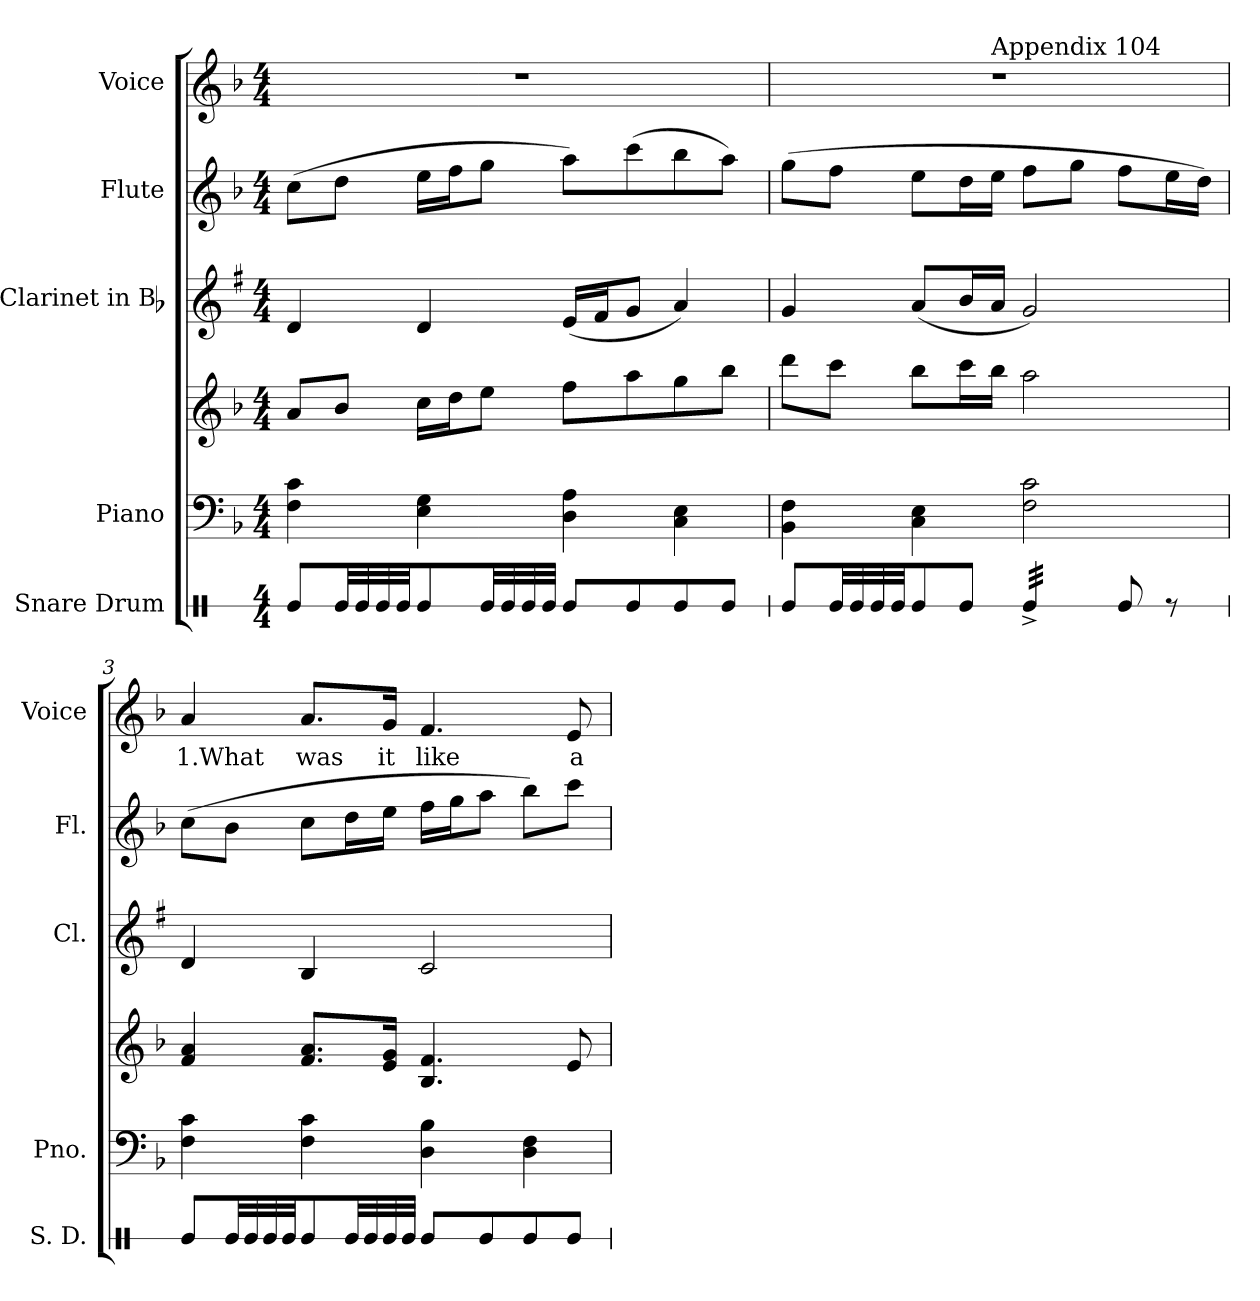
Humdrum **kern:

**kern	**kern	**kern	**kern	**kern	**kern	**text
*part5	*part4	*part4	*part3	*part2	*part1	*part1
*staff6	*staff5	*staff4	*staff3	*staff2	*staff1	*staff1
*I"Snare Drum	*I"Piano	*	*I"Clarinet in Bb	*I"Flute	*I"Voice	*
*I'S. D.	*I'Pno.	*	*I'Cl.	*I'Fl.	*I'Voice	*
!!LO:PB:g=z
*stria1	*	*	*	*	*	*
*clefX	*clefF4	*clefG2	*clefG2	*clefG2	*clefG2	*
*	*	*	*ITrd1c2	*	*	*
*k[]	*k[b-]	*k[b-]	*k[b-]	*k[b-]	*k[b-]	*
*C:	*F:	*F:	*F:	*F:	*F:	*
*M4/4	*M4/4	*M4/4	*M4/4	*M4/4	*M4/4	*
*MM96	*MM96	*MM96	*MM96	*MM96	*MM96	*
=1	=1	=1	=1	=1	=1	=1
8Rei/L	4Fi\ 4ci	8ai/L	4ci/	(8cci\L	1r	.
*tremolo	*	*	*	*	*	*
32Rei/	.	8b-i/J	.	8ddi\J	.	.
32Rei/	.	.	.	.	.	.
32Rei/	.	.	.	.	.	.
32Rei/	.	.	.	.	.	.
*Xtremolo	*	*	*	*	*	*
8Rei/	4Ei\ 4Gi	16cci\LL	4ci/	16eei\LL	.	.
.	.	16ddi\J	.	16ffi\J	.	.
*tremolo	*	*	*	*	*	*
32Rei/	.	8eei\J	.	8ggi\J	.	.
32Rei/	.	.	.	.	.	.
32Rei/	.	.	.	.	.	.
32Rei/JJJ	.	.	.	.	.	.
*Xtremolo	*	*	*	*	*	*
8Rei/L	4Di\ 4Ai	8ffi\L	(16di/LL	8aai\L)	.	.
.	.	.	16ei/J	.	.	.
8Rei/	.	8aai\	8fi/J	(8ccci\	.	.
8Rei/	4Ci\ 4Ei	8ggi\	4gi/)	8bb-i\	.	.
8Rei/J	.	8bb-i\J	.	8aai\J)	.	.
=2	=2	=2	=2	=2	=2	=2
*	*	*	*	*	*^	*
8Rei/L	4BB-i\ 4Fi	8dddi\L	4fi/	(8ggi\L	1r	4..ryy	.
*tremolo	*	*	*	*	*	*	*
32Rei/	.	8ccci\J	.	8ffi\J	.	.	.
32Rei/	.	.	.	.	.	.	.
32Rei/	.	.	.	.	.	.	.
32Rei/	.	.	.	.	.	.	.
*Xtremolo	*	*	*	*	*	*	*
8Rei/	4Ci\ 4Ei	8bb-i\L	(8gi/L	8eei\L	.	.	.
8Rei/J	.	16ccci\L	16ai/L	16ddi\L	.	.	.
!	!	!	!	!	!	!LO:TX:a:t=Appendix 104	!
.	.	16bb-i\JJ	16gi/JJ	16eei\JJ	.	2ryy	.
*tremolo	*	*	*	*	*	*	*
32Re^i/LLL	2Fi\ 2ci	2aai\	2fi/)	8ffi\L	.	.	.
32Re^i/	.	.	.	.	.	.	.
32Re^i/	.	.	.	.	.	.	.
32Re^i/	.	.	.	.	.	.	.
32Re^i/	.	.	.	8ggi\J	.	.	.
32Re^i/	.	.	.	.	.	.	.
32Re^i/	.	.	.	.	.	.	.
32Re^i/JJJ	.	.	.	.	.	.	.
*Xtremolo	*	*	*	*	*	*	*
8Rei/	.	.	.	8ffi\L	.	.	.
8r	.	.	.	16eei\L	.	.	.
.	.	.	.	16ddi\JJ)	.	16ryy	.
*	*	*	*	*	*v	*v	*
=3	=3	=3	=3	=3	=3	=3
*	*	*	*	*	*^	*
!	!	!	!	!	!	!	!LO:LY:b:color=#000000
*	*	*	*	*	*v	*v	*
8Rei/L	4Fi\ 4ci	4fi/ 4ai	4ci/	(8cci\L	4ai/	1.What
*tremolo	*	*	*	*	*	*
32Rei/	.	.	.	8b-i\J	.	.
32Rei/	.	.	.	.	.	.
32Rei/	.	.	.	.	.	.
32Rei/	.	.	.	.	.	.
*Xtremolo	*	*	*	*	*	*
!	!	!	!	!	!	!LO:LY:b:color=#000000
8Rei/	4Fi\ 4ci	8.fi/ 8.aiL	4Ai/	8cci\L	8.ai/L	was
*tremolo	*	*	*	*	*	*
32Rei/	.	.	.	16ddi\L	.	.
32Rei/	.	.	.	.	.	.
!	!	!	!	!	!	!LO:LY:b:color=#000000
32Rei/	.	16ei/ 16giJk	.	16eei\JJ	16gi/Jk	it
32Rei/JJJ	.	.	.	.	.	.
*Xtremolo	*	*	*	*	*	*
!	!	!	!	!	!	!LO:LY:b:color=#000000
8Rei/L	4Di\ 4B-i	4.B-i/ 4.fi	2B-i/	16ffi\LL	4.fi/	like
.	.	.	.	16ggi\J	.	.
8Rei/	.	.	.	8aai\J	.	.
8Rei/	4Di\ 4Fi	.	.	8bb-i\L)	.	.
!	!	!	!	!	!	!LO:LY:b:color=#000000
8Rei/J	.	8ei/	.	8ccci\J	8ei/	a
=	=	=	=	=	=	=
*-	*-	*-	*-	*-	*-	*-
